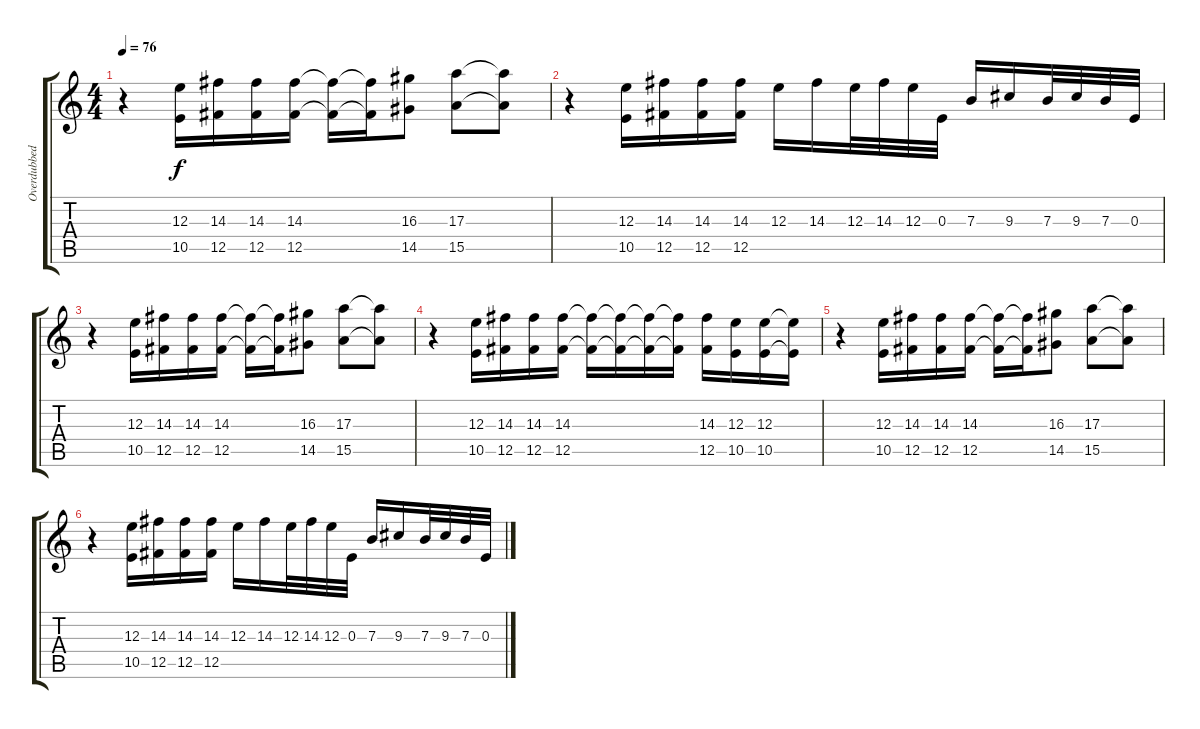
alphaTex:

\track ("Overdubbed Left Guitar" "Overdubbed") {instrument distortionguitar}
\staff {score tabs}
\tuning (Db4 Ab3 E3 B2 Gb2 B1) {hide}
\ts (4 4)
\tempo 76
\clef g2
\ks c
r.4{dy f} (12.3 10.5).16 (14.3 12.5).16 (14.3 12.5).16 (14.3 12.5).16 (14.3{t} 12.5{t}).16 (14.3{t} 12.5{t}).16 (16.3 14.5).8 (17.3 15.5).8 (17.3{t} 15.5{t}).8 |
r.4 (12.3 10.5).16 (14.3 12.5).16 (14.3 12.5).16 (14.3 12.5).16 12.3.16 14.3.16 12.3.32 14.3.32 12.3.32 0.3.32 7.3.16 9.3.16 7.3.32 9.3.32 7.3.32 0.3.32 |
r.4 (12.3 10.5).16 (14.3 12.5).16 (14.3 12.5).16 (14.3 12.5).16 (14.3{t} 12.5{t}).16 (14.3{t} 12.5{t}).16 (16.3 14.5).8 (17.3 15.5).8 (17.3{t} 15.5{t}).8 |
r.4 (12.3 10.5).16 (14.3 12.5).16 (14.3 12.5).16 (14.3 12.5).16 (14.3{t} 12.5{t}).16 (14.3{t} 12.5{t}).16 (14.3{t} 12.5{t}).16 (14.3{t} 12.5{t}).16 (14.3 12.5).16 (12.3 10.5).16 (12.3 10.5).16 (12.3{t} 10.5{t}).16 |
r.4 (12.3 10.5).16 (14.3 12.5).16 (14.3 12.5).16 (14.3 12.5).16 (14.3{t} 12.5{t}).16 (14.3{t} 12.5{t}).16 (16.3 14.5).8 (17.3 15.5).8 (17.3{t} 15.5{t}).8 |
r.4 (12.3 10.5).16 (14.3 12.5).16 (14.3 12.5).16 (14.3 12.5).16 12.3.16 14.3.16 12.3.32 14.3.32 12.3.32 0.3.32 7.3.16 9.3.16 7.3.32 9.3.32 7.3.32 0.3.32
